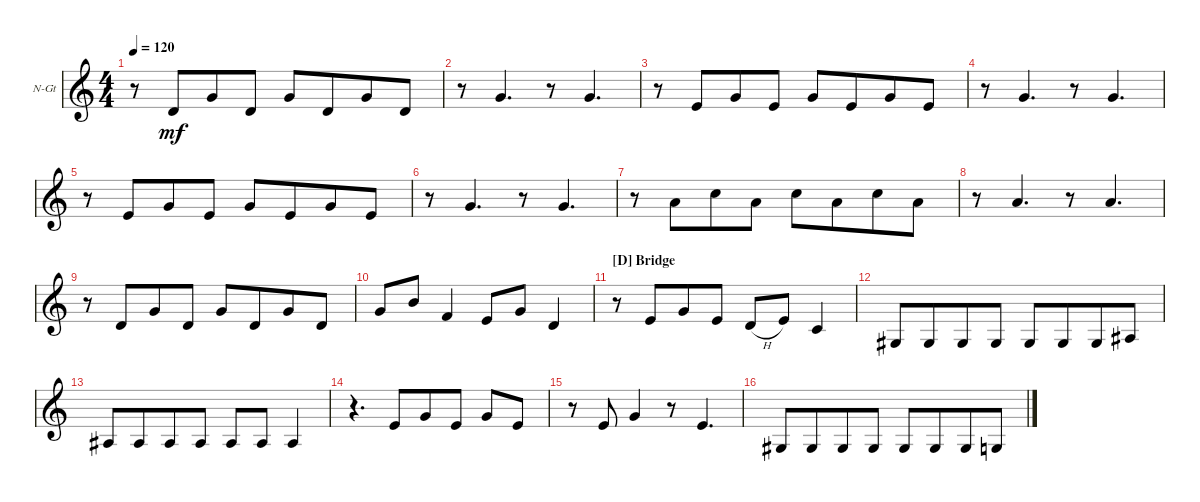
\defaultSystemsLayout 4
\bracketExtendMode groupsimilarinstruments
\firstSystemTrackNameOrientation horizontal
\otherSystemsTrackNameOrientation horizontal
\track ("Nylon Guitar" "N-Gt") {instrument acousticguitarnylon}
\staff {score}
\tuning (E4 B3 G3 D3 A2 E2)
\ts (4 4)
\tempo 120
\clef g2
\ks c
r.8{dy mf} 0.4.8{beam merge} 0.3.8{beam merge} 0.4.8 0.3.8{beam merge} 0.4.8{beam merge} 0.3.8{beam merge} 0.4.8 |
r.8 0.3.4{d} r.8 0.3.4{d} |
r.8 2.4.8{beam merge} 0.3.8{beam merge} 2.4.8 0.3.8{beam merge} 2.4.8{beam merge} 0.3.8{beam merge} 2.4.8 |
r.8 0.3.4{d} r.8 0.3.4{d} |
r.8 2.4.8{beam merge} 0.3.8{beam merge} 2.4.8 0.3.8{beam merge} 2.4.8{beam merge} 0.3.8{beam merge} 2.4.8 |
r.8 0.3.4{d} r.8 0.3.4{d} |
r.8 2.3.8{beam merge} 1.2.8{beam merge} 2.3.8 1.2.8{beam merge} 2.3.8{beam merge} 1.2.8{beam merge} 2.3.8 |
r.8 2.3.4{d} r.8 2.3.4{d} |
r.8 0.4.8{beam merge} 0.3.8{beam merge} 0.4.8 0.3.8{beam merge} 0.4.8{beam merge} 0.3.8{beam merge} 0.4.8 |
0.3.8 0.2.8 3.4.4 2.4.8 0.3.8 0.4.4 |
\section ("D" "Bridge")
r.8 2.4.8{beam merge} 0.3.8{beam merge} 2.4.8 0.4{h}.8 2.4.8 3.5.4 |
4.6.8{beam merge} 4.6.8{beam merge} 4.6.8{beam merge} 4.6.8 4.6.8{beam merge} 4.6.8{beam merge} 4.6.8{beam merge} 1.5.8 |
1.5.8{beam merge} 1.5.8{beam merge} 1.5.8{beam merge} 1.5.8 1.5.8 1.5.8 1.5.4 |
r.4{d} 2.4.8{beam merge} 0.3.8 2.4.8 0.3.8 2.4.8 |
r.8 2.4.8 0.3.4 r.8 2.4.4{d} |
4.6.8{beam merge} 4.6.8{beam merge} 4.6.8{beam merge} 4.6.8 4.6.8{beam merge} 4.6.8{beam merge} 4.6.8{beam merge} 3.6.8
